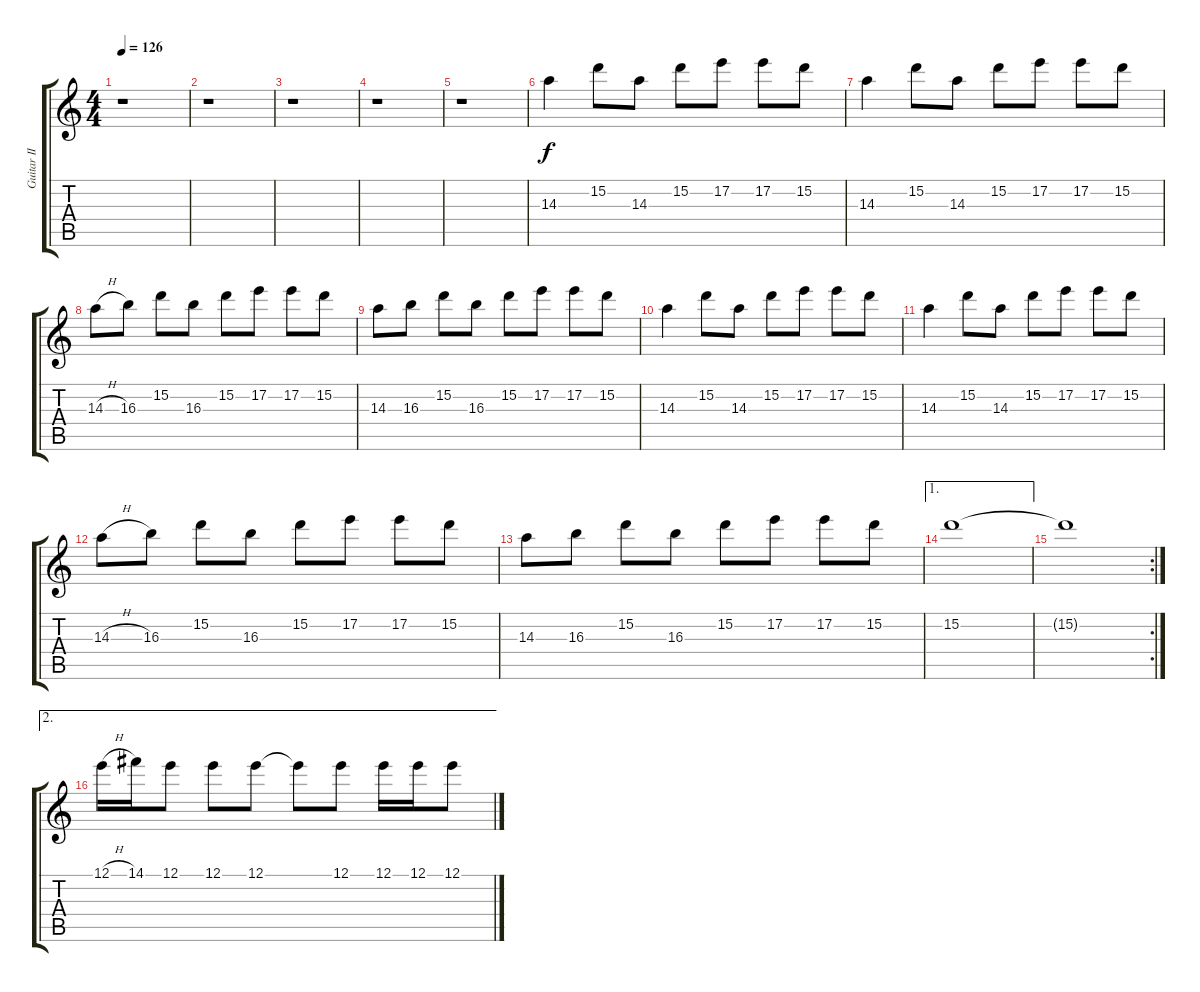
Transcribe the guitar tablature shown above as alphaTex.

\track ("Guitar II" "Guitar II") {instrument distortionguitar}
\staff {score tabs}
\tuning (E4 B3 G3 D3 A2 E2) {hide}
\ts (4 4)
\tempo 126
\clef g2
\ks c
r.1{dy f} |
r.1 |
r.1 |
r.1 |
r.1 |
14.3.4 15.2.8 14.3.8 15.2.8 17.2.8 17.2.8 15.2.8 |
14.3.4 15.2.8 14.3.8 15.2.8 17.2.8 17.2.8 15.2.8 |
14.3{h}.8 16.3.8 15.2.8 16.3.8 15.2.8 17.2.8 17.2.8 15.2.8 |
14.3.8 16.3.8 15.2.8 16.3.8 15.2.8 17.2.8 17.2.8 15.2.8 |
14.3.4 15.2.8 14.3.8 15.2.8 17.2.8 17.2.8 15.2.8 |
14.3.4 15.2.8 14.3.8 15.2.8 17.2.8 17.2.8 15.2.8 |
14.3{h}.8 16.3.8 15.2.8 16.3.8 15.2.8 17.2.8 17.2.8 15.2.8 |
14.3.8 16.3.8 15.2.8 16.3.8 15.2.8 17.2.8 17.2.8 15.2.8 |
\ae 1
15.2.1 |
\rc 2
15.2{t}.1 |
\ae 2
12.1{h}.16 14.1.16 12.1.8 12.1.8 12.1.8 12.1{t}.8 12.1.8 12.1.16 12.1.16 12.1.8
